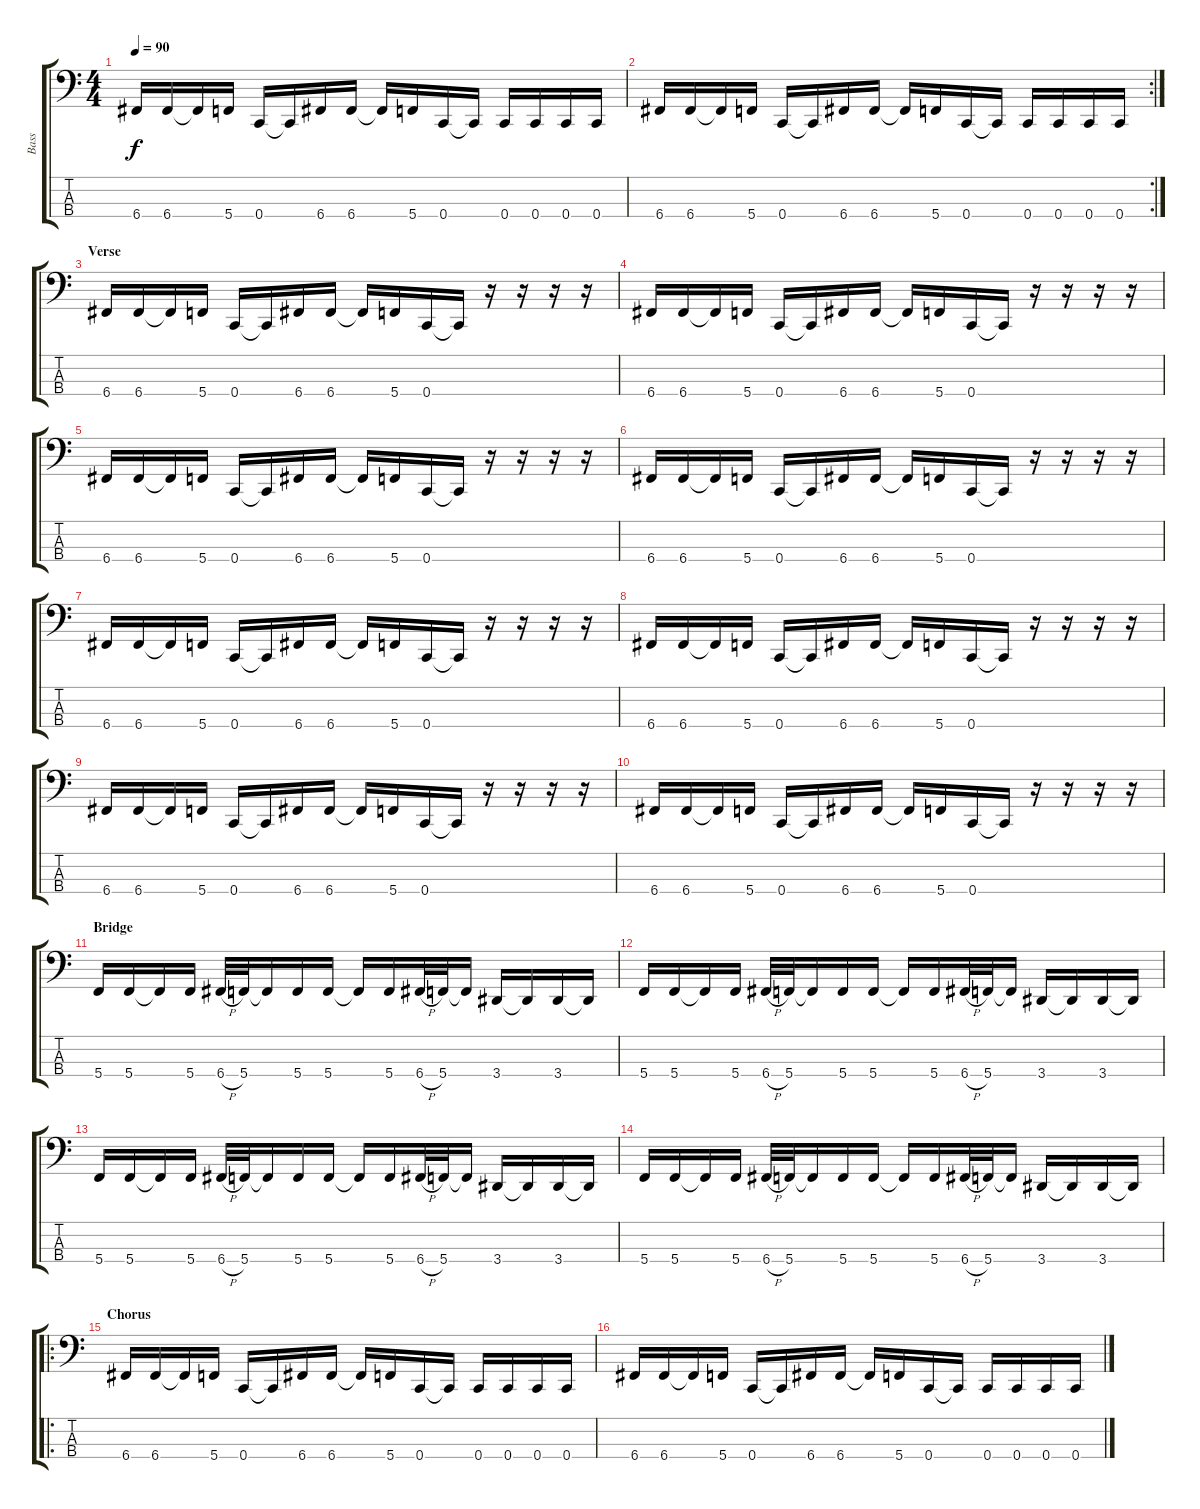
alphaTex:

\track ("Bass" "Bass") {instrument electricbasspick}
\staff {score tabs}
\tuning (F2 C2 G1 C1) {hide}
\ts (4 4)
\tempo 90
\clef f4
\ks c
6.4.16{dy f} 6.4.16 6.4{t}.16 5.4.16 0.4.16 0.4{t}.16 6.4.16 6.4.16 6.4{t}.16 5.4.16 0.4.16 0.4{t}.16 0.4.16 0.4.16 0.4.16 0.4.16 |
\rc 2
6.4.16 6.4.16 6.4{t}.16 5.4.16 0.4.16 0.4{t}.16 6.4.16 6.4.16 6.4{t}.16 5.4.16 0.4.16 0.4{t}.16 0.4.16 0.4.16 0.4.16 0.4.16 |
\section ("" "Verse")
6.4.16 6.4.16 6.4{t}.16 5.4.16 0.4.16 0.4{t}.16 6.4.16 6.4.16 6.4{t}.16 5.4.16 0.4.16 0.4{t}.16 r.16 r.16 r.16 r.16 |
6.4.16 6.4.16 6.4{t}.16 5.4.16 0.4.16 0.4{t}.16 6.4.16 6.4.16 6.4{t}.16 5.4.16 0.4.16 0.4{t}.16 r.16 r.16 r.16 r.16 |
6.4.16 6.4.16 6.4{t}.16 5.4.16 0.4.16 0.4{t}.16 6.4.16 6.4.16 6.4{t}.16 5.4.16 0.4.16 0.4{t}.16 r.16 r.16 r.16 r.16 |
6.4.16 6.4.16 6.4{t}.16 5.4.16 0.4.16 0.4{t}.16 6.4.16 6.4.16 6.4{t}.16 5.4.16 0.4.16 0.4{t}.16 r.16 r.16 r.16 r.16 |
6.4.16 6.4.16 6.4{t}.16 5.4.16 0.4.16 0.4{t}.16 6.4.16 6.4.16 6.4{t}.16 5.4.16 0.4.16 0.4{t}.16 r.16 r.16 r.16 r.16 |
6.4.16 6.4.16 6.4{t}.16 5.4.16 0.4.16 0.4{t}.16 6.4.16 6.4.16 6.4{t}.16 5.4.16 0.4.16 0.4{t}.16 r.16 r.16 r.16 r.16 |
6.4.16 6.4.16 6.4{t}.16 5.4.16 0.4.16 0.4{t}.16 6.4.16 6.4.16 6.4{t}.16 5.4.16 0.4.16 0.4{t}.16 r.16 r.16 r.16 r.16 |
6.4.16 6.4.16 6.4{t}.16 5.4.16 0.4.16 0.4{t}.16 6.4.16 6.4.16 6.4{t}.16 5.4.16 0.4.16 0.4{t}.16 r.16 r.16 r.16 r.16 |
\section ("" "Bridge")
5.4.16 5.4.16 5.4{t}.16 5.4.16 6.4{h}.32 5.4.32 5.4{t}.16 5.4.16 5.4.16 5.4{t}.16 5.4.16 6.4{h}.32 5.4.32 5.4{t}.16 3.4.16 3.4{t}.16 3.4.16 3.4{t}.16 |
5.4.16 5.4.16 5.4{t}.16 5.4.16 6.4{h}.32 5.4.32 5.4{t}.16 5.4.16 5.4.16 5.4{t}.16 5.4.16 6.4{h}.32 5.4.32 5.4{t}.16 3.4.16 3.4{t}.16 3.4.16 3.4{t}.16 |
5.4.16 5.4.16 5.4{t}.16 5.4.16 6.4{h}.32 5.4.32 5.4{t}.16 5.4.16 5.4.16 5.4{t}.16 5.4.16 6.4{h}.32 5.4.32 5.4{t}.16 3.4.16 3.4{t}.16 3.4.16 3.4{t}.16 |
5.4.16 5.4.16 5.4{t}.16 5.4.16 6.4{h}.32 5.4.32 5.4{t}.16 5.4.16 5.4.16 5.4{t}.16 5.4.16 6.4{h}.32 5.4.32 5.4{t}.16 3.4.16 3.4{t}.16 3.4.16 3.4{t}.16 |
\ro
\section ("" "Chorus")
6.4.16 6.4.16 6.4{t}.16 5.4.16 0.4.16 0.4{t}.16 6.4.16 6.4.16 6.4{t}.16 5.4.16 0.4.16 0.4{t}.16 0.4.16 0.4.16 0.4.16 0.4.16 |
6.4.16 6.4.16 6.4{t}.16 5.4.16 0.4.16 0.4{t}.16 6.4.16 6.4.16 6.4{t}.16 5.4.16 0.4.16 0.4{t}.16 0.4.16 0.4.16 0.4.16 0.4.16
